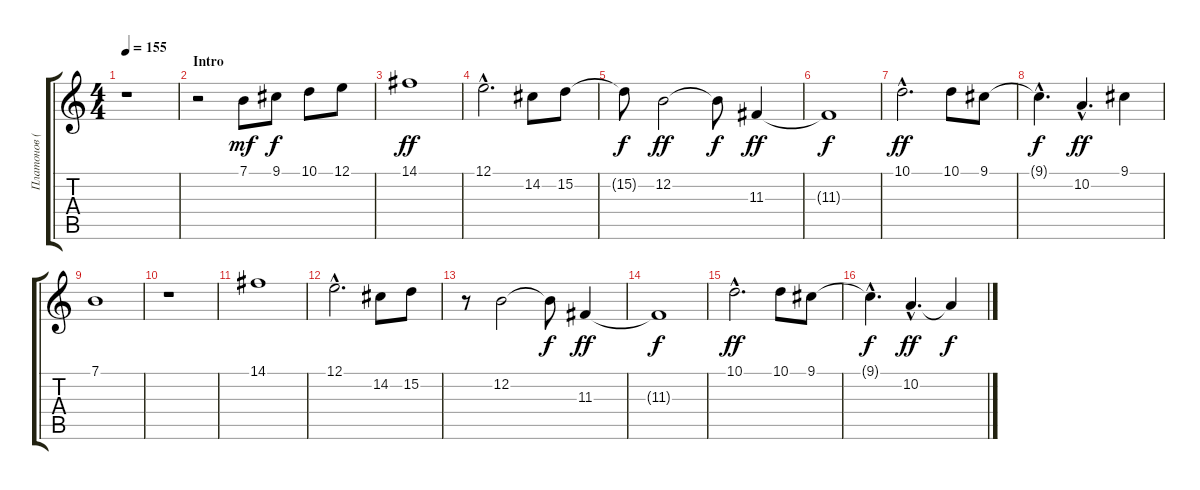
\track ("Платонов (Клавиш. 1)" "Платонов (") {instrument electricgrandpiano}
\staff {score tabs}
\tuning (E4 B3 G3 D3 A2 E2) {hide}
\ts (4 4)
\tempo 155
\clef g2
\ks c
r.1{dy mf instrument electricgrandpiano} |
\section ("" "Intro")
r.2 7.1.8 9.1.8{dy f} 10.1.8 12.1.8 |
14.1.1{dy ff} |
12.1{hac}.2{d} 14.2.8 15.2.8 |
15.2{t}.8{dy f} 12.2.2{dy ff} 12.2{t}.8{dy f} 11.3.4{dy ff} |
11.3{t}.1{dy f} |
10.1{hac}.2{d dy ff} 10.1.8 9.1.8 |
9.1{hac t}.4{d dy f} 10.2{hac}.4{d dy ff} 9.1.4 |
7.1.1 |
r.1 |
14.1.1 |
12.1{hac}.2{d} 14.2.8 15.2.8 |
r.8 12.2.2 12.2{t}.8{dy f} 11.3.4{dy ff} |
11.3{t}.1{dy f} |
10.1{hac}.2{d dy ff} 10.1.8 9.1.8 |
9.1{hac t}.4{d dy f} 10.2{hac}.4{d dy ff} 10.2{t}.4{dy f}
